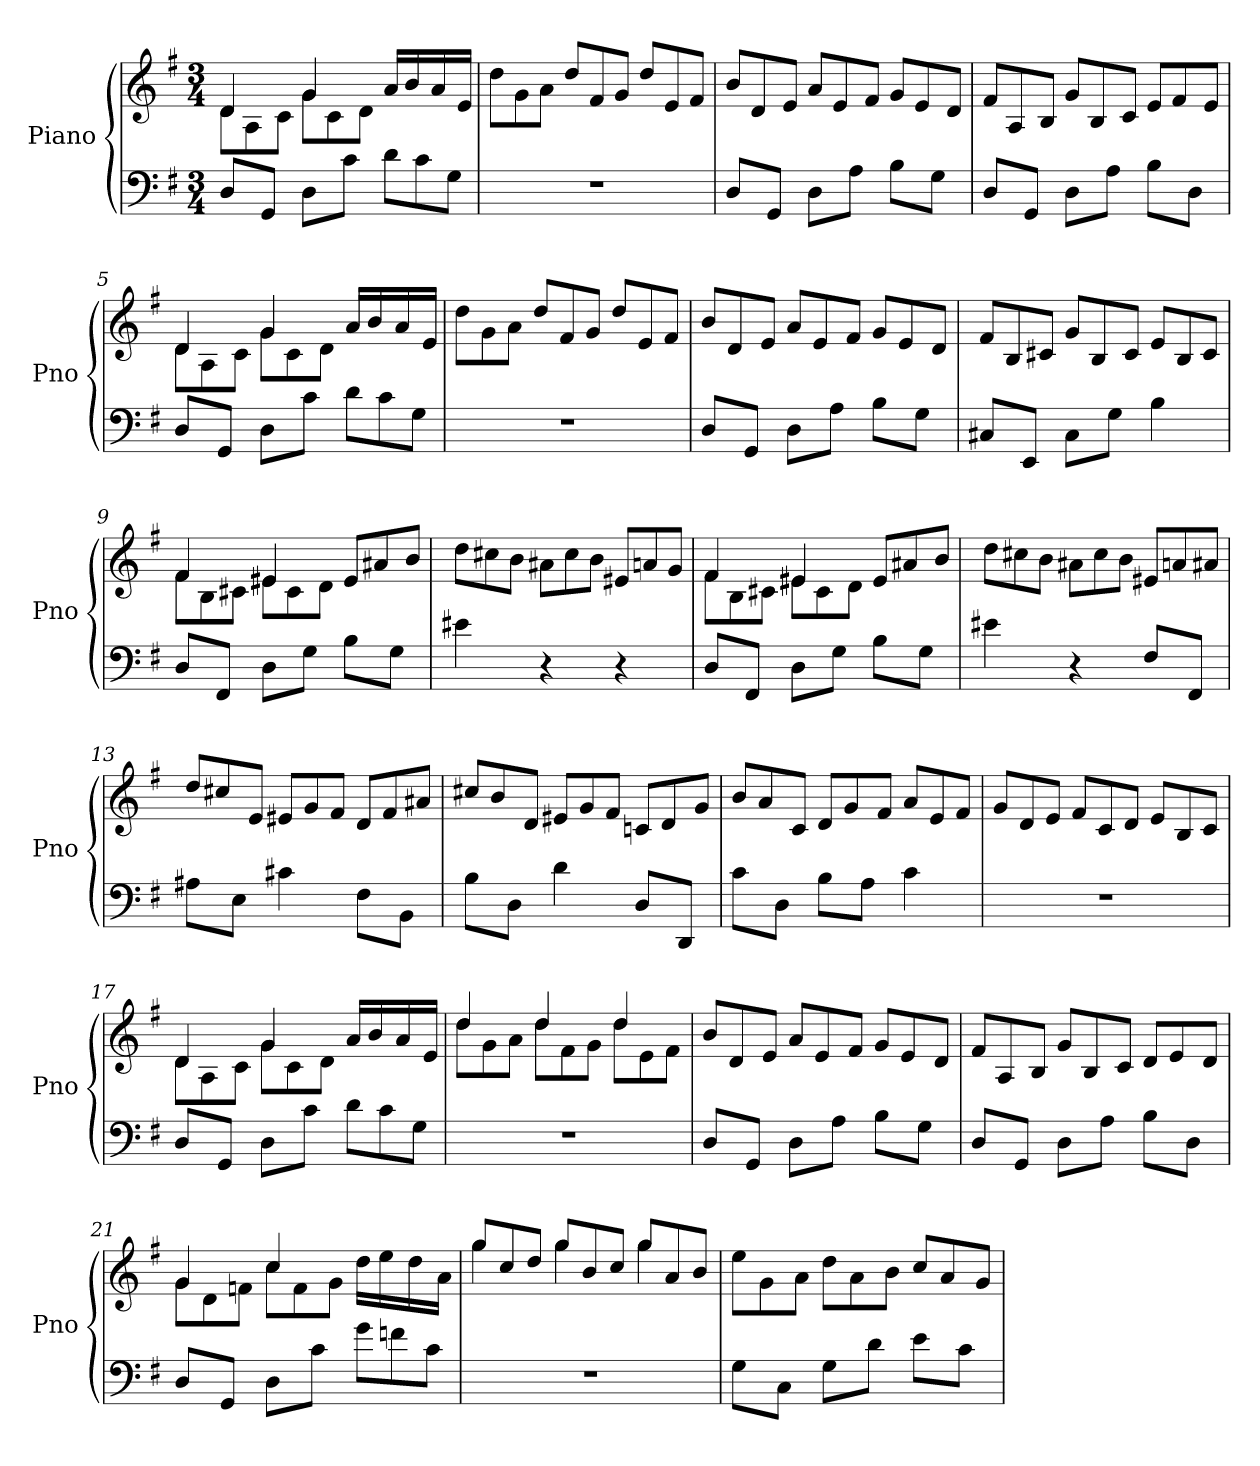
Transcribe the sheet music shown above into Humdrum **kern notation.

**kern	**kern
*part1	*part1
*staff2	*staff1
*I"Piano	*
*I'Pno	*
*clefF4	*clefG2
*k[f#]	*k[f#]
*G:	*G:
*M3/4	*M3/4
=1	=1
*	*^
*	*	*Xtuplet
8DL	4d	12dL
.	.	12A
8GGJ	.	.
.	.	12cJ
8DL	4g	12gL
.	.	12c
8cJ	.	.
.	.	12dJ
*Xtuplet	*	*
12dL	16aLL	4ryy
.	16b	.
12c	.	.
.	16a	.
12GJ	.	.
.	16eJJ	.
*	*v	*v
=2	=2
2.r	12ddL
.	12g
.	12aJ
.	12ddL
.	12f#
.	12gJ
.	12ddL
.	12e
.	12f#J
=3	=3
8DL	12bL
.	12d
8GGJ	.
.	12eJ
8DL	12aL
.	12e
8AJ	.
.	12f#J
8BL	12gL
.	12e
8GJ	.
.	12dJ
=4	=4
8DL	12f#L
.	12A
8GGJ	.
.	12BJ
8DL	12gL
.	12B
8AJ	.
.	12cJ
8BL	12eL
.	12f#
8DJ	.
.	12eJ
=5	=5
*	*^
8DL	4d	12dL
.	.	12A
8GGJ	.	.
.	.	12cJ
8DL	4g	12gL
.	.	12c
8cJ	.	.
.	.	12dJ
12dL	16aLL	4ryy
.	16b	.
12c	.	.
.	16a	.
12GJ	.	.
.	16eJJ	.
*	*v	*v
=6	=6
2.r	12ddL
.	12g
.	12aJ
.	12ddL
.	12f#
.	12gJ
.	12ddL
.	12e
.	12f#J
=7	=7
8DL	12bL
.	12d
8GGJ	.
.	12eJ
8DL	12aL
.	12e
8AJ	.
.	12f#J
8BL	12gL
.	12e
8GJ	.
.	12dJ
=8	=8
8C#XL	12f#L
.	12B
8EEJ	.
.	12c#XJ
8C#L	12gL
.	12B
8GJ	.
.	12c#J
4B	12eL
.	12B
.	12c#J
=9	=9
*	*^
8DL	4f#	12f#L
.	.	12B
8FF#J	.	.
.	.	12c#XJ
8DL	4e#X	12e#XL
.	.	12c#
8GJ	.	.
.	.	12dJ
8BL	12e#L	4ryy
.	12a#X	.
8GJ	.	.
.	12bJ	.
*	*v	*v
=10	=10
4e#X	12ddL
.	12cc#X
.	12bJ
4r	12a#XL
.	12cc#
.	12bJ
4r	12e#XL
.	12an
.	12gJ
=11	=11
*	*^
8DL	4f#	12f#L
.	.	12B
8FF#J	.	.
.	.	12c#XJ
8DL	4e#X	12e#XL
.	.	12c#
8GJ	.	.
.	.	12dJ
8BL	12e#L	4ryy
.	12a#X	.
8GJ	.	.
.	12bJ	.
*	*v	*v
=12	=12
4e#X	12ddL
.	12cc#X
.	12bJ
4r	12a#XL
.	12cc#
.	12bJ
8F#L	12e#XL
.	12an
8FF#J	.
.	12a#XJ
=13	=13
8A#XL	12ddL
.	12cc#X
8EJ	.
.	12eJ
4c#X	12e#XL
.	12g
.	12f#J
8F#L	12dL
.	12f#
8BBJ	.
.	12a#XJ
=14	=14
8BL	12cc#XL
.	12b
8DJ	.
.	12dJ
4d	12e#XL
.	12g
.	12f#J
8DL	12cnL
.	12d
8DDJ	.
.	12gJ
=15	=15
8cL	12bL
.	12a
8DJ	.
.	12cJ
8BL	12dL
.	12g
8AJ	.
.	12f#J
4c	12aL
.	12e
.	12f#J
=16	=16
2.r	12gL
.	12d
.	12eJ
.	12f#L
.	12c
.	12dJ
.	12eL
.	12B
.	12cJ
=17	=17
*	*^
8DL	4d	12dL
.	.	12A
8GGJ	.	.
.	.	12cJ
8DL	4g	12gL
.	.	12c
8cJ	.	.
.	.	12dJ
12dL	16aLL	4ryy
.	16b	.
12c	.	.
.	16a	.
12GJ	.	.
.	16eJJ	.
=18	=18	=18
2.r	4dd	12ddL
.	.	12g
.	.	12aJ
.	4dd	12ddL
.	.	12f#
.	.	12gJ
.	4dd	12ddL
.	.	12e
.	.	12f#J
*	*v	*v
=19	=19
8DL	12bL
.	12d
8GGJ	.
.	12eJ
8DL	12aL
.	12e
8AJ	.
.	12f#J
8BL	12gL
.	12e
8GJ	.
.	12dJ
=20	=20
8DL	12f#L
.	12A
8GGJ	.
.	12BJ
8DL	12gL
.	12B
8AJ	.
.	12cJ
8BL	12dL
.	12e
8DJ	.
.	12dJ
=21	=21
*	*^
8DL	4g	12gL
.	.	12d
8GGJ	.	.
.	.	12fnJ
8DL	4cc	12ccL
.	.	12f
8cJ	.	.
.	.	12gJ
12gL	16ddLL	4ryy
.	16ee	.
12fn	.	.
.	16dd	.
12cJ	.	.
.	16aJJ	.
=22	=22	=22
2.r	12ggL	4gg
.	12cc	.
.	12ddJ	.
.	12ggL	4gg
.	12b	.
.	12ccJ	.
.	12ggL	4gg
.	12a	.
.	12bJ	.
*	*v	*v
=23	=23
8GL	12eeL
.	12g
8CJ	.
.	12aJ
8GL	12ddL
.	12a
8dJ	.
.	12bJ
8eL	12ccL
.	12a
8cJ	.
.	12gJ
=	=
*-	*-
